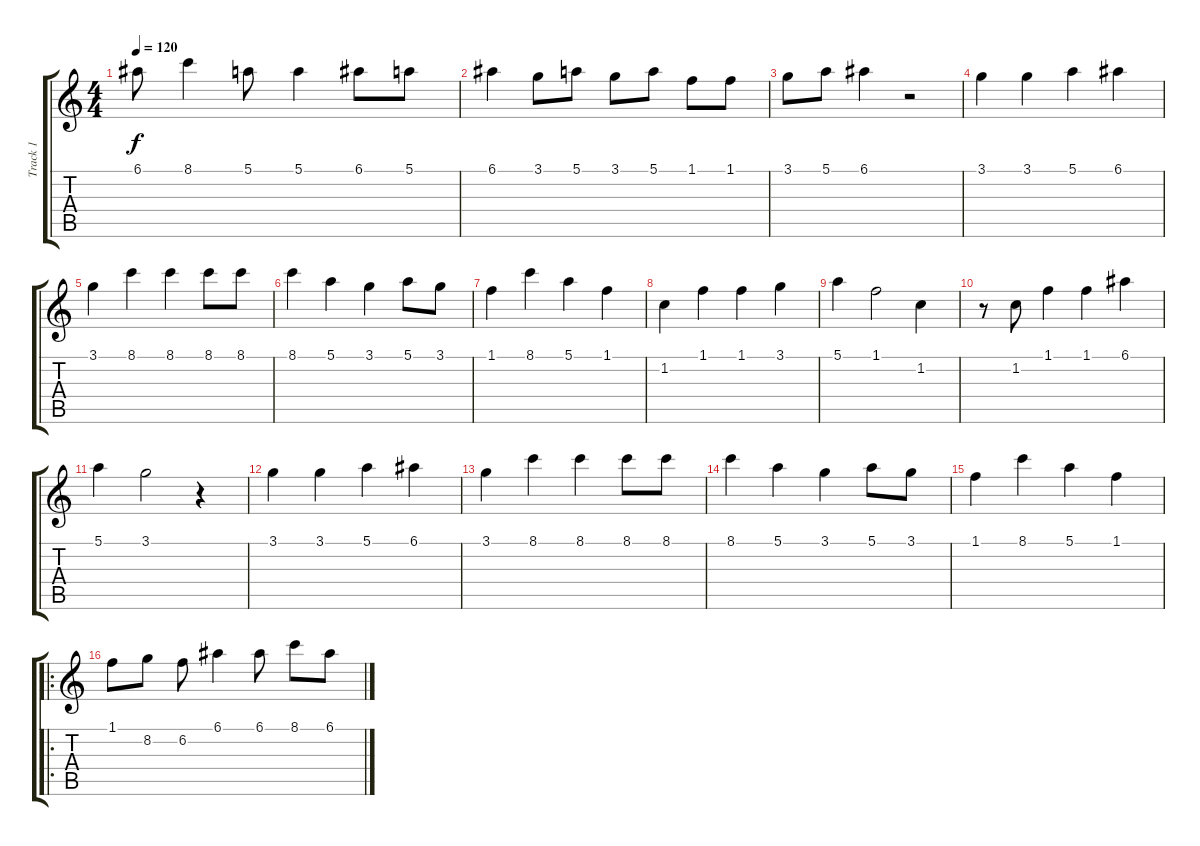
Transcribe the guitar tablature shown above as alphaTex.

\track ("Track 1" "Track 1") {instrument acousticguitarsteel}
\staff {score tabs}
\tuning (E4 B3 G3 D3 A2 E2) {hide}
\ts (4 4)
\tempo 120
\clef g2
\ks c
6.1.8{dy f} 8.1.4 5.1.8 5.1.4 6.1.8 5.1.8 |
6.1.4 3.1.8 5.1.8 3.1.8 5.1.8 1.1.8 1.1.8 |
3.1.8 5.1.8 6.1.4 r.2 |
3.1.4 3.1.4 5.1.4 6.1.4 |
3.1.4 8.1.4 8.1.4 8.1.8 8.1.8 |
8.1.4 5.1.4 3.1.4 5.1.8 3.1.8 |
1.1.4 8.1.4 5.1.4 1.1.4 |
1.2.4 1.1.4 1.1.4 3.1.4 |
5.1.4 1.1.2 1.2.4 |
r.8 1.2.8 1.1.4 1.1.4 6.1.4 |
5.1.4 3.1.2 r.4 |
3.1.4 3.1.4 5.1.4 6.1.4 |
3.1.4 8.1.4 8.1.4 8.1.8 8.1.8 |
8.1.4 5.1.4 3.1.4 5.1.8 3.1.8 |
1.1.4 8.1.4 5.1.4 1.1.4 |
\ro
1.1.8 8.2.8 6.2.8 6.1.4 6.1.8 8.1.8 6.1.8
